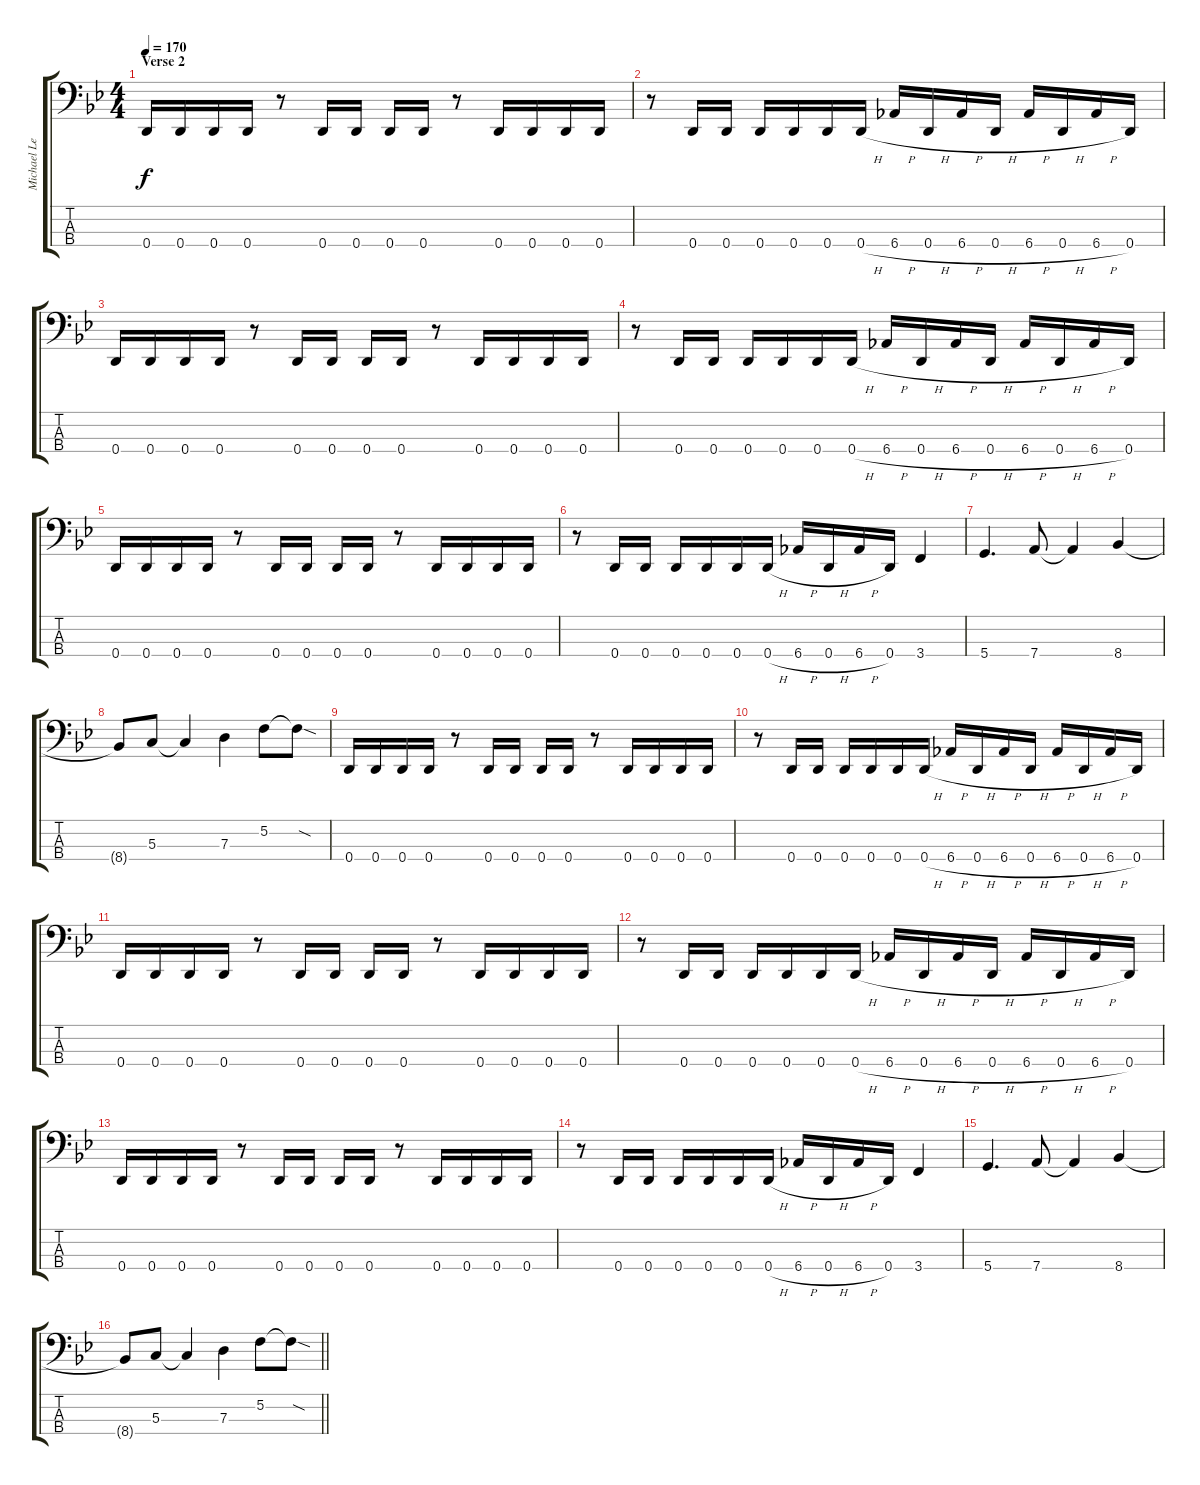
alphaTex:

\track ("Michael LePond Bass" "Michael Le") {instrument electricbassfinger}
\staff {score tabs}
\tuning (F2 C2 G1 D1) {hide}
\ts (4 4)
\section ("" "Verse 2")
\tempo 170
\clef f4
\ks gminor
0.4.16{dy f} 0.4.16 0.4.16 0.4.16 r.8 0.4.16 0.4.16 0.4.16 0.4.16 r.8 0.4.16 0.4.16 0.4.16 0.4.16 |
r.8 0.4.16 0.4.16 0.4.16 0.4.16 0.4.16 0.4{h}.16 6.4{h}.16 0.4{h}.16 6.4{h}.16 0.4{h}.16 6.4{h}.16 0.4{h}.16 6.4{h}.16 0.4.16 |
0.4.16 0.4.16 0.4.16 0.4.16 r.8 0.4.16 0.4.16 0.4.16 0.4.16 r.8 0.4.16 0.4.16 0.4.16 0.4.16 |
r.8 0.4.16 0.4.16 0.4.16 0.4.16 0.4.16 0.4{h}.16 6.4{h}.16 0.4{h}.16 6.4{h}.16 0.4{h}.16 6.4{h}.16 0.4{h}.16 6.4{h}.16 0.4.16 |
0.4.16 0.4.16 0.4.16 0.4.16 r.8 0.4.16 0.4.16 0.4.16 0.4.16 r.8 0.4.16 0.4.16 0.4.16 0.4.16 |
r.8 0.4.16 0.4.16 0.4.16 0.4.16 0.4.16 0.4{h}.16 6.4{h}.16 0.4{h}.16 6.4{h}.16 0.4.16 3.4.4 |
5.4.4{d} 7.4.8 7.4{t}.4 8.4.4 |
8.4{t}.8 5.3.8 5.3{t}.4 7.3.4 5.2.8 5.2{sod t}.8 |
0.4.16 0.4.16 0.4.16 0.4.16 r.8 0.4.16 0.4.16 0.4.16 0.4.16 r.8 0.4.16 0.4.16 0.4.16 0.4.16 |
r.8 0.4.16 0.4.16 0.4.16 0.4.16 0.4.16 0.4{h}.16 6.4{h}.16 0.4{h}.16 6.4{h}.16 0.4{h}.16 6.4{h}.16 0.4{h}.16 6.4{h}.16 0.4.16 |
0.4.16 0.4.16 0.4.16 0.4.16 r.8 0.4.16 0.4.16 0.4.16 0.4.16 r.8 0.4.16 0.4.16 0.4.16 0.4.16 |
r.8 0.4.16 0.4.16 0.4.16 0.4.16 0.4.16 0.4{h}.16 6.4{h}.16 0.4{h}.16 6.4{h}.16 0.4{h}.16 6.4{h}.16 0.4{h}.16 6.4{h}.16 0.4.16 |
0.4.16 0.4.16 0.4.16 0.4.16 r.8 0.4.16 0.4.16 0.4.16 0.4.16 r.8 0.4.16 0.4.16 0.4.16 0.4.16 |
r.8 0.4.16 0.4.16 0.4.16 0.4.16 0.4.16 0.4{h}.16 6.4{h}.16 0.4{h}.16 6.4{h}.16 0.4.16 3.4.4 |
5.4.4{d} 7.4.8 7.4{t}.4 8.4.4 |
\barLineRight lightlight
8.4{t}.8 5.3.8 5.3{t}.4 7.3.4 5.2.8 5.2{sod t}.8
